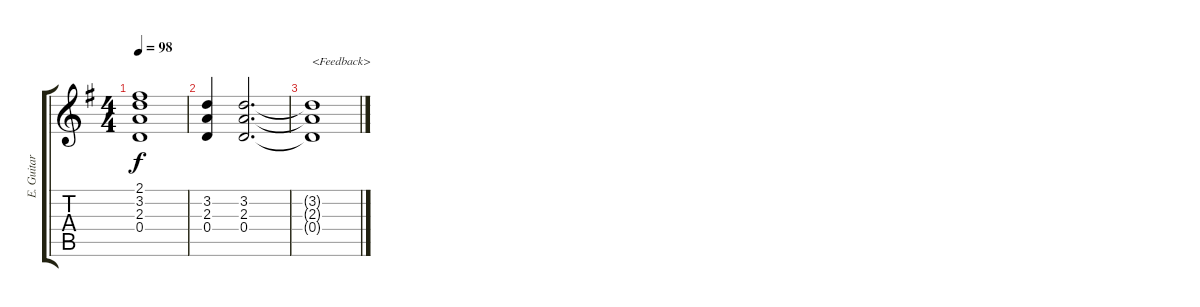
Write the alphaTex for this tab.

\track ("E. Guitar II" "E. Guitar ") {instrument overdrivenguitar}
\staff {score tabs}
\tuning (E4 B3 G3 D3 A2 E2) {hide}
\ts (4 4)
\tempo 98
\clef g2
\ks g
(2.1 3.2 2.3 0.4).1{dy f} |
(3.2 2.3 0.4).4 (3.2 2.3 0.4).2{d} |
(3.2{t} 2.3{t} 0.4{t}).1{txt "<Feedback>"}
